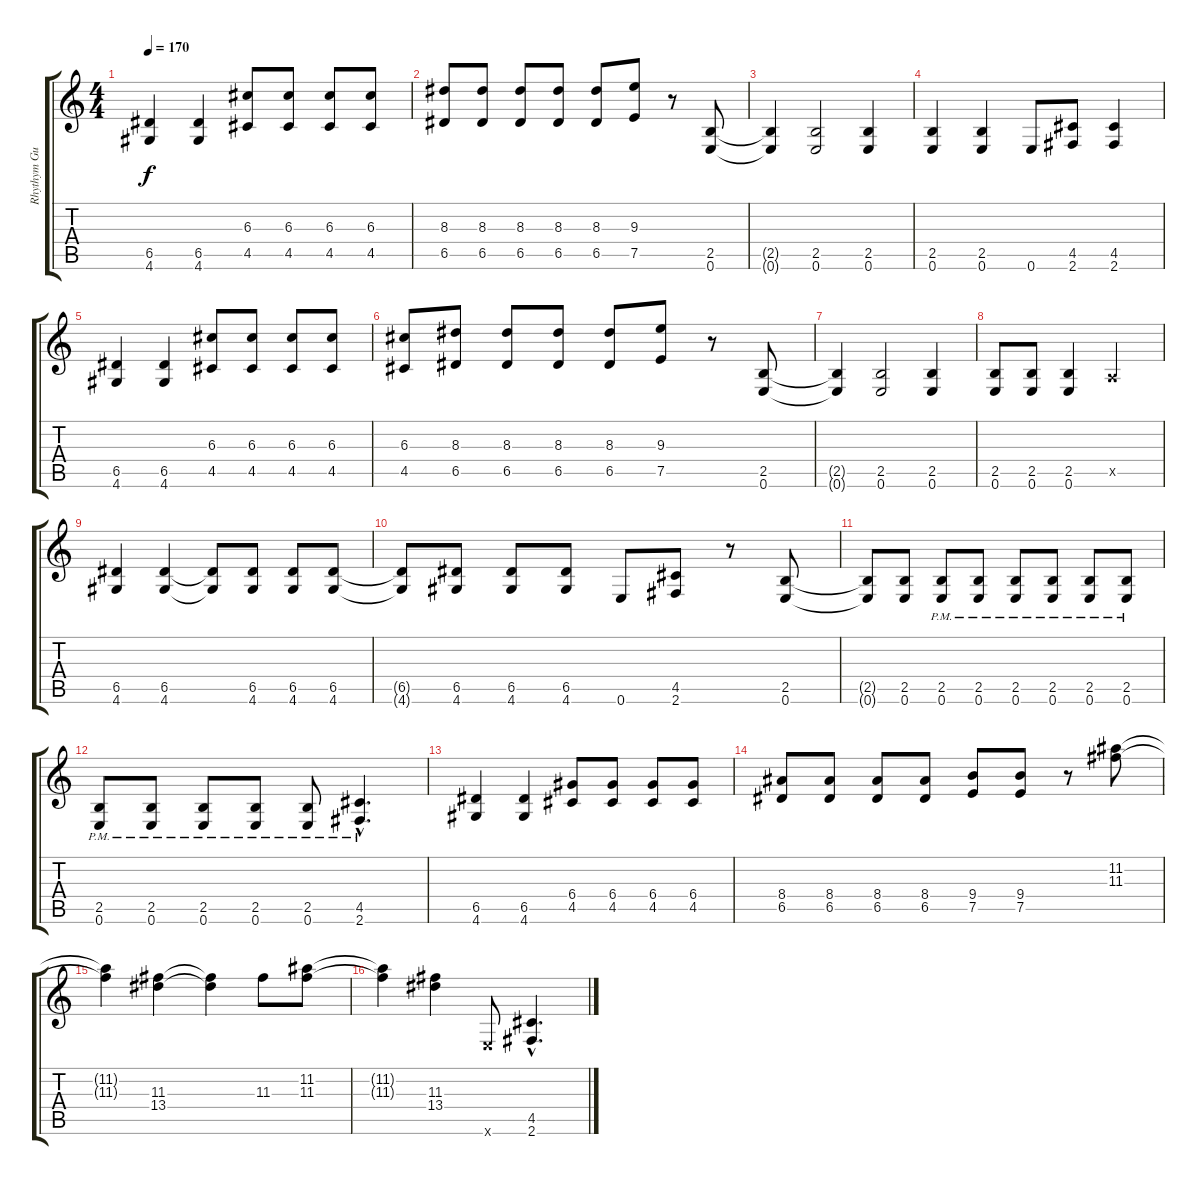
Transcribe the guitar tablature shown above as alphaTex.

\track ("Rhythym Guitar" "Rhythym Gu") {instrument distortionguitar}
\staff {score tabs}
\tuning (E4 B3 G3 D3 A2 E2) {hide}
\ts (4 4)
\tempo 170
\clef g2
\ks c
(6.5 4.6).4{dy f} (6.5 4.6).4 (6.3 4.5).8 (6.3 4.5).8 (6.3 4.5).8 (6.3 4.5).8 |
(8.3 6.5).8 (8.3 6.5).8 (8.3 6.5).8 (8.3 6.5).8 (8.3 6.5).8 (9.3 7.5).8 r.8 (2.5 0.6).8 |
(2.5{t} 0.6{t}).4 (2.5 0.6).2 (2.5 0.6).4 |
(2.5 0.6).4 (2.5 0.6).4 0.6.8 (4.5 2.6).8 (4.5 2.6).4 |
(6.5 4.6).4 (6.5 4.6).4 (6.3 4.5).8 (6.3 4.5).8 (6.3 4.5).8 (6.3 4.5).8 |
(6.3 4.5).8 (8.3 6.5).8 (8.3 6.5).8 (8.3 6.5).8 (8.3 6.5).8 (9.3 7.5).8 r.8 (2.5 0.6).8 |
(2.5{t} 0.6{t}).4 (2.5 0.6).2 (2.5 0.6).4 |
(2.5 0.6).8 (2.5 0.6).8 (2.5 0.6).4 0.5{x}.2 |
(6.5 4.6).4 (6.5 4.6).4 (6.5{t} 4.6{t}).8 (6.5 4.6).8 (6.5 4.6).8 (6.5 4.6).8 |
(6.5{t} 4.6{t}).8 (6.5 4.6).8 (6.5 4.6).8 (6.5 4.6).8 0.6.8 (4.5 2.6).8 r.8 (2.5 0.6).8 |
(2.5{t} 0.6{t}).8 (2.5 0.6).8 (2.5{pm} 0.6{pm}).8 (2.5{pm} 0.6{pm}).8 (2.5{pm} 0.6{pm}).8 (2.5{pm} 0.6{pm}).8 (2.5{pm} 0.6{pm}).8 (2.5{pm} 0.6{pm}).8 |
(2.5{pm} 0.6{pm}).8 (2.5{pm} 0.6{pm}).8 (2.5{pm} 0.6{pm}).8 (2.5{pm} 0.6{pm}).8 (2.5{pm} 0.6{pm}).8 (4.5{hac pm} 2.6{hac pm}).4{d} |
(6.5 4.6).4 (6.5 4.6).4 (6.4 4.5).8 (6.4 4.5).8 (6.4 4.5).8 (6.4 4.5).8 |
(8.4 6.5).8 (8.4 6.5).8 (8.4 6.5).8 (8.4 6.5).8 (9.4 7.5).8 (9.4 7.5).8 r.8 (11.2 11.3).8 |
(11.2{t} 11.3{t}).4 (11.3 13.4).4 (11.3{t} 13.4{t}).4 11.3.8 (11.2 11.3).8 |
(11.2{t} 11.3{t}).4 (11.3 13.4).4 0.6{x}.8 (4.5{hac} 2.6{hac}).4{d}
